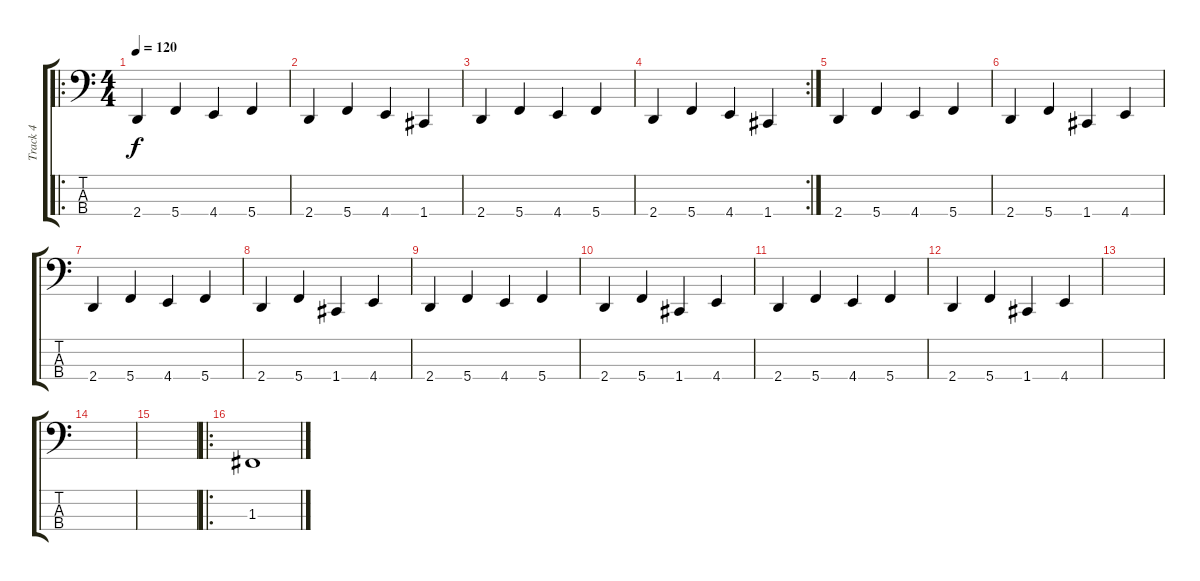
\track ("Track 4" "Track 4") {instrument electricbassfinger}
\staff {score tabs}
\tuning (Eb2 Bb1 F1 C1) {hide}
\ro
\ts (4 4)
\tempo 120
\clef f4
\ks c
2.4.4{dy f} 5.4.4 4.4.4 5.4.4 |
2.4.4 5.4.4 4.4.4 1.4.4 |
2.4.4 5.4.4 4.4.4 5.4.4 |
\rc 2
2.4.4 5.4.4 4.4.4 1.4.4 |
2.4.4 5.4.4 4.4.4 5.4.4 |
2.4.4 5.4.4 1.4.4 4.4.4 |
2.4.4 5.4.4 4.4.4 5.4.4 |
2.4.4 5.4.4 1.4.4 4.4.4 |
2.4.4 5.4.4 4.4.4 5.4.4 |
2.4.4 5.4.4 1.4.4 4.4.4 |
2.4.4 5.4.4 4.4.4 5.4.4 |
2.4.4 5.4.4 1.4.4 4.4.4 |
|
|
|
\ro
1.3.1
